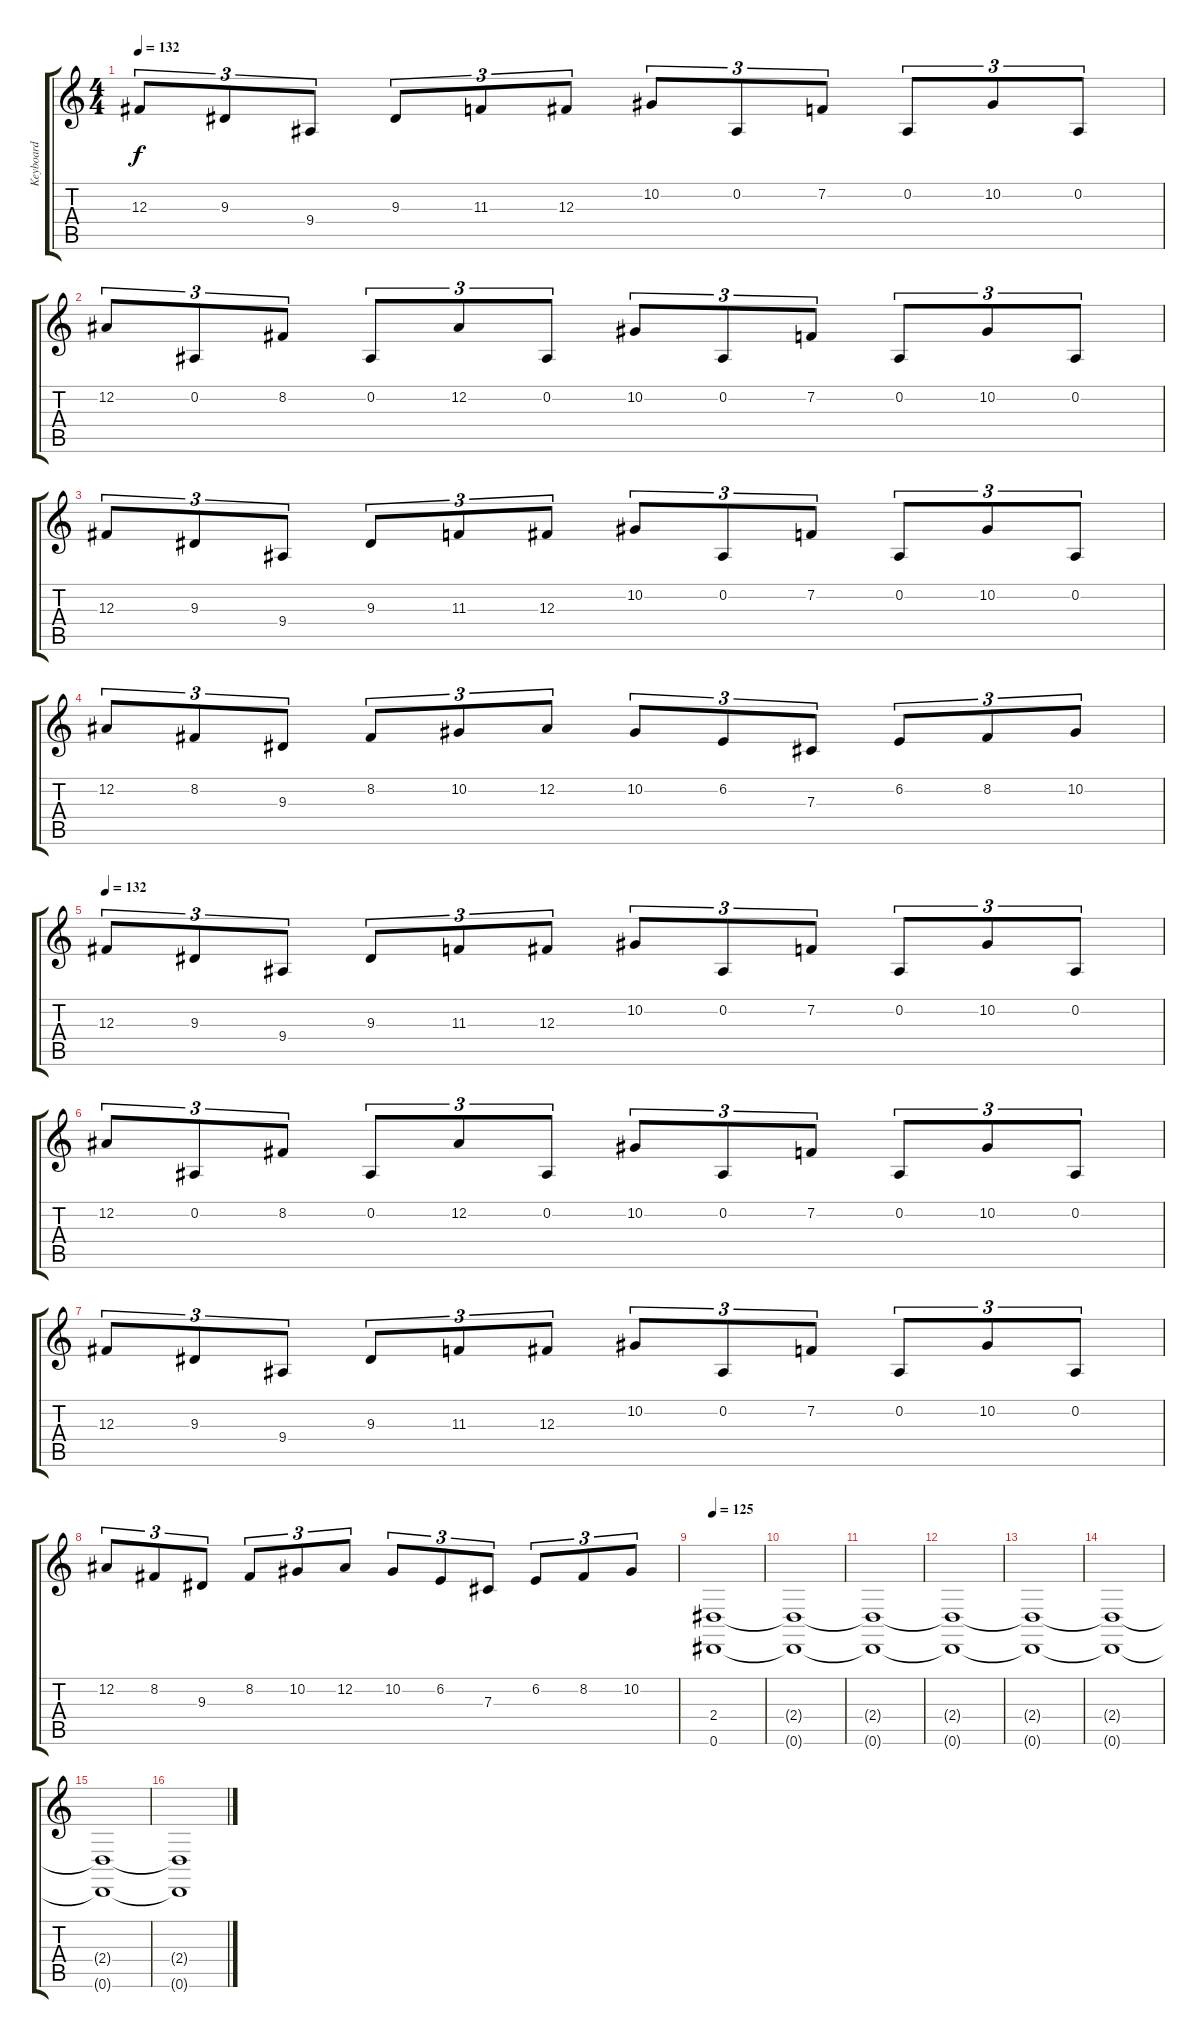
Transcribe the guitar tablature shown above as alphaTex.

\track ("Keyboard" "Keyboard") {instrument honkytonkpiano}
\staff {score tabs}
\tuning (Eb4 Bb3 Gb3 Db3 Ab2 Eb2) {hide}
\ts (4 4)
\tempo 132
\clef g2
\ks c
12.3.8{tu (3 2) dy f volume 9 instrument lead2sawtooth} 9.3.8{tu (3 2)} 9.4.8{tu (3 2)} 9.3.8{tu (3 2)} 11.3.8{tu (3 2)} 12.3.8{tu (3 2)} 10.2.8{tu (3 2)} 0.2.8{tu (3 2)} 7.2.8{tu (3 2)} 0.2.8{tu (3 2)} 10.2.8{tu (3 2)} 0.2.8{tu (3 2)} |
12.2.8{tu (3 2)} 0.2.8{tu (3 2)} 8.2.8{tu (3 2)} 0.2.8{tu (3 2)} 12.2.8{tu (3 2)} 0.2.8{tu (3 2)} 10.2.8{tu (3 2)} 0.2.8{tu (3 2)} 7.2.8{tu (3 2)} 0.2.8{tu (3 2)} 10.2.8{tu (3 2)} 0.2.8{tu (3 2)} |
12.3.8{tu (3 2)} 9.3.8{tu (3 2)} 9.4.8{tu (3 2)} 9.3.8{tu (3 2)} 11.3.8{tu (3 2)} 12.3.8{tu (3 2)} 10.2.8{tu (3 2)} 0.2.8{tu (3 2)} 7.2.8{tu (3 2)} 0.2.8{tu (3 2)} 10.2.8{tu (3 2)} 0.2.8{tu (3 2)} |
12.2.8{tu (3 2)} 8.2.8{tu (3 2)} 9.3.8{tu (3 2)} 8.2.8{tu (3 2)} 10.2.8{tu (3 2)} 12.2.8{tu (3 2)} 10.2.8{tu (3 2)} 6.2.8{tu (3 2)} 7.3.8{tu (3 2)} 6.2.8{tu (3 2)} 8.2.8{tu (3 2)} 10.2.8{tu (3 2)} |
\tempo 132
12.3.8{tu (3 2) volume 9 instrument lead2sawtooth} 9.3.8{tu (3 2)} 9.4.8{tu (3 2)} 9.3.8{tu (3 2)} 11.3.8{tu (3 2)} 12.3.8{tu (3 2)} 10.2.8{tu (3 2)} 0.2.8{tu (3 2)} 7.2.8{tu (3 2)} 0.2.8{tu (3 2)} 10.2.8{tu (3 2)} 0.2.8{tu (3 2)} |
12.2.8{tu (3 2)} 0.2.8{tu (3 2)} 8.2.8{tu (3 2)} 0.2.8{tu (3 2)} 12.2.8{tu (3 2)} 0.2.8{tu (3 2)} 10.2.8{tu (3 2)} 0.2.8{tu (3 2)} 7.2.8{tu (3 2)} 0.2.8{tu (3 2)} 10.2.8{tu (3 2)} 0.2.8{tu (3 2)} |
12.3.8{tu (3 2)} 9.3.8{tu (3 2)} 9.4.8{tu (3 2)} 9.3.8{tu (3 2)} 11.3.8{tu (3 2)} 12.3.8{tu (3 2)} 10.2.8{tu (3 2)} 0.2.8{tu (3 2)} 7.2.8{tu (3 2)} 0.2.8{tu (3 2)} 10.2.8{tu (3 2)} 0.2.8{tu (3 2)} |
12.2.8{tu (3 2)} 8.2.8{tu (3 2)} 9.3.8{tu (3 2)} 8.2.8{tu (3 2)} 10.2.8{tu (3 2)} 12.2.8{tu (3 2)} 10.2.8{tu (3 2)} 6.2.8{tu (3 2)} 7.3.8{tu (3 2)} 6.2.8{tu (3 2)} 8.2.8{tu (3 2)} 10.2.8{tu (3 2)} |
\tempo 125
(2.4 0.6).1{volume 7 instrument stringensemble1} |
(2.4{t} 0.6{t}).1 |
(2.4{t} 0.6{t}).1 |
(2.4{t} 0.6{t}).1 |
(2.4{t} 0.6{t}).1 |
(2.4{t} 0.6{t}).1 |
(2.4{t} 0.6{t}).1 |
(2.4{t} 0.6{t}).1
